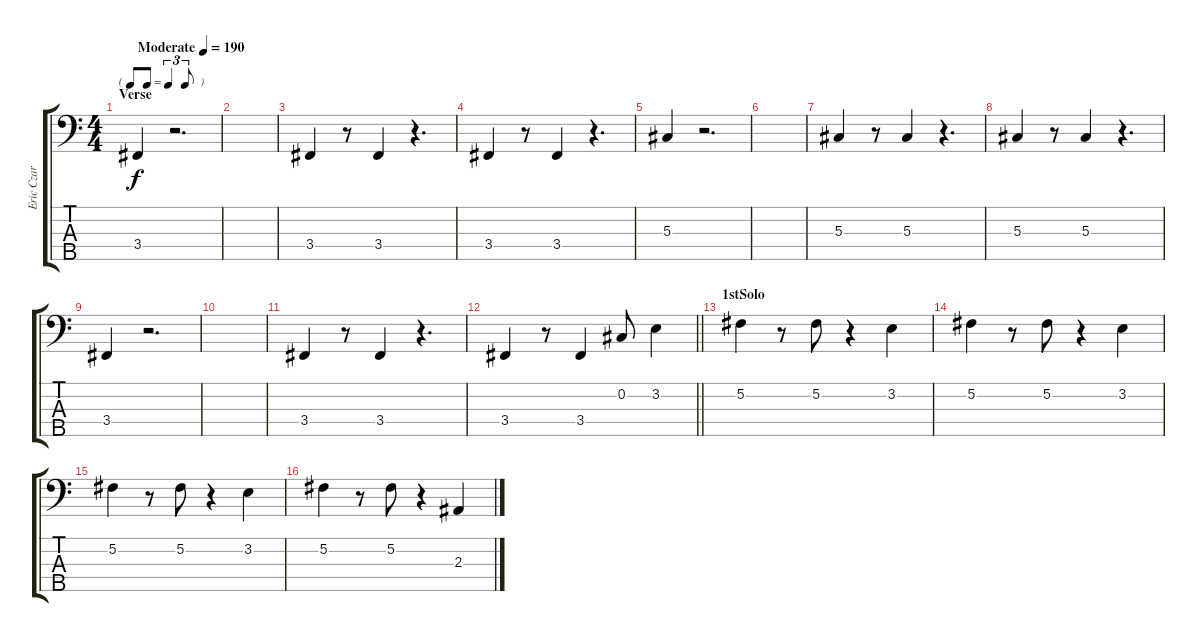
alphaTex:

\track ("Eric Czar" "Eric Czar") {instrument electricbassfinger}
\staff {score tabs}
\tuning (Gb2 Db2 Ab1 Eb1 Bb0) {hide}
\ts (4 4)
\tf triplet8th
\section ("" "Verse")
\tempo (190 "Moderate")
\clef f4
\ks c
3.4.4{dy f instrument electricbassfinger} r.2{d} |
|
3.4.4 r.8 3.4.4 r.4{d} |
3.4.4 r.8 3.4.4 r.4{d} |
5.3.4 r.2{d} |
|
5.3.4 r.8 5.3.4 r.4{d} |
5.3.4 r.8 5.3.4 r.4{d} |
3.4.4 r.2{d} |
|
3.4.4 r.8 3.4.4 r.4{d} |
\barLineRight lightlight
3.4.4 r.8 3.4.4 0.2.8 3.2.4 |
\section ("" "1stSolo")
5.2.4 r.8 5.2.8 r.4 3.2.4 |
5.2.4 r.8 5.2.8 r.4 3.2.4 |
5.2.4 r.8 5.2.8 r.4 3.2.4 |
5.2.4 r.8 5.2.8 r.4 2.3.4
